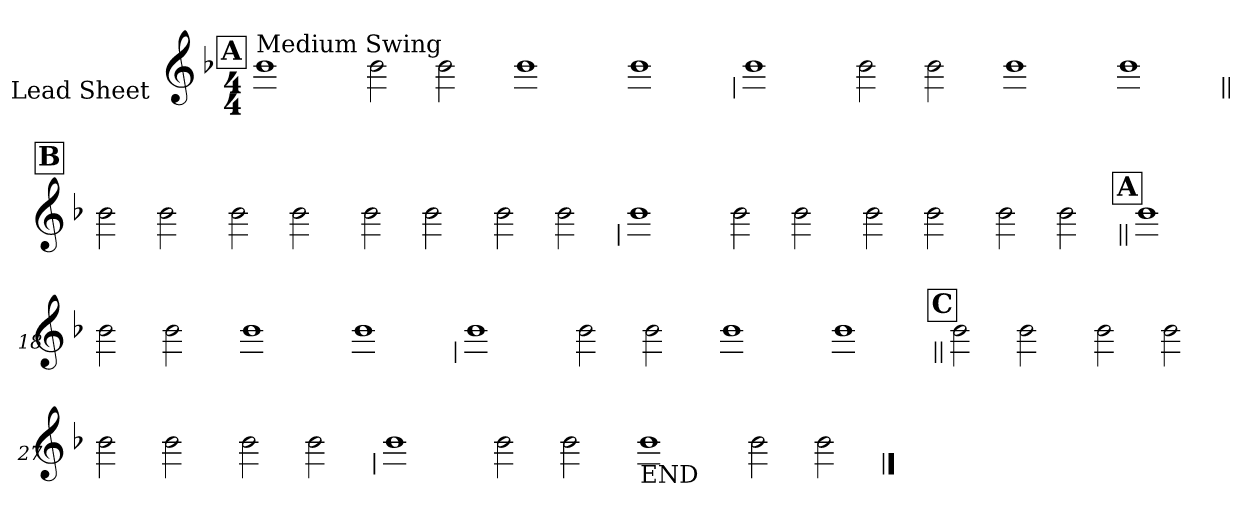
**kern
*part1
*staff1
*I"Lead Sheet
*stria0
*clefG2
*k[b-]
*F:
*M4/4
!!LO:REH:place=s1:a:t=A
=1||
!LO:TX:a:t=Medium Swing
1b-
=2-
2b-
2b-
=3-
1b-
=4-
1b-
!!LO:LB:g=z
=5
1b-
=6-
2b-
2b-
=7-
1b-
=8-
1b-
!!LO:LB:g=z
!!LO:REH:place=s1:a:t=B
=9||
2b-
2b-
=10-
2b-
2b-
=11-
2b-
2b-
=12-
2b-
2b-
!!LO:LB:g=z
=13
1b-
=14-
2b-
2b-
=15-
2b-
2b-
=16-
2b-
2b-
!!LO:LB:g=z
!!LO:REH:place=s1:a:t=A
=17||
1b-
=18-
2b-
2b-
=19-
1b-
=20-
1b-
!!LO:LB:g=z
=21
1b-
=22-
2b-
2b-
=23-
1b-
=24-
1b-
!!LO:LB:g=z
!!LO:REH:place=s1:a:t=C
=25||
2b-
2b-
=26-
2b-
2b-
=27-
2b-
2b-
=28-
2b-
2b-
!!LO:LB:g=z
=29
1b-
=30-
2b-
2b-
=31-
!LO:TX:b:t=END
1b-
=32-
2b-
2b-
==
*-
